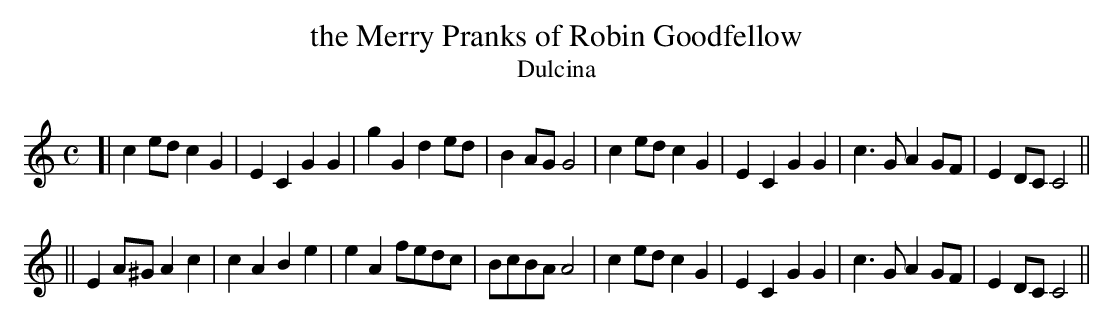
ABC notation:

X:1
T:the Merry Pranks of Robin Goodfellow
T:Dulcina
M:C
L:1/8
K:C
[| c2ed  c2G2 | E2C2 G2G2 | g2G2 d2ed | B2AG G4 \
|  c2ed  c2G2 | E2C2 G2G2 | c3G  A2GF | E2DC C4 ||
|| E2A^G A2c2 | c2A2 B2e2 | e2A2 fedc | BcBA A4 \
|  c2ed  c2G2 | E2C2 G2G2 | c3G  A2GF | E2DC C4 ||
